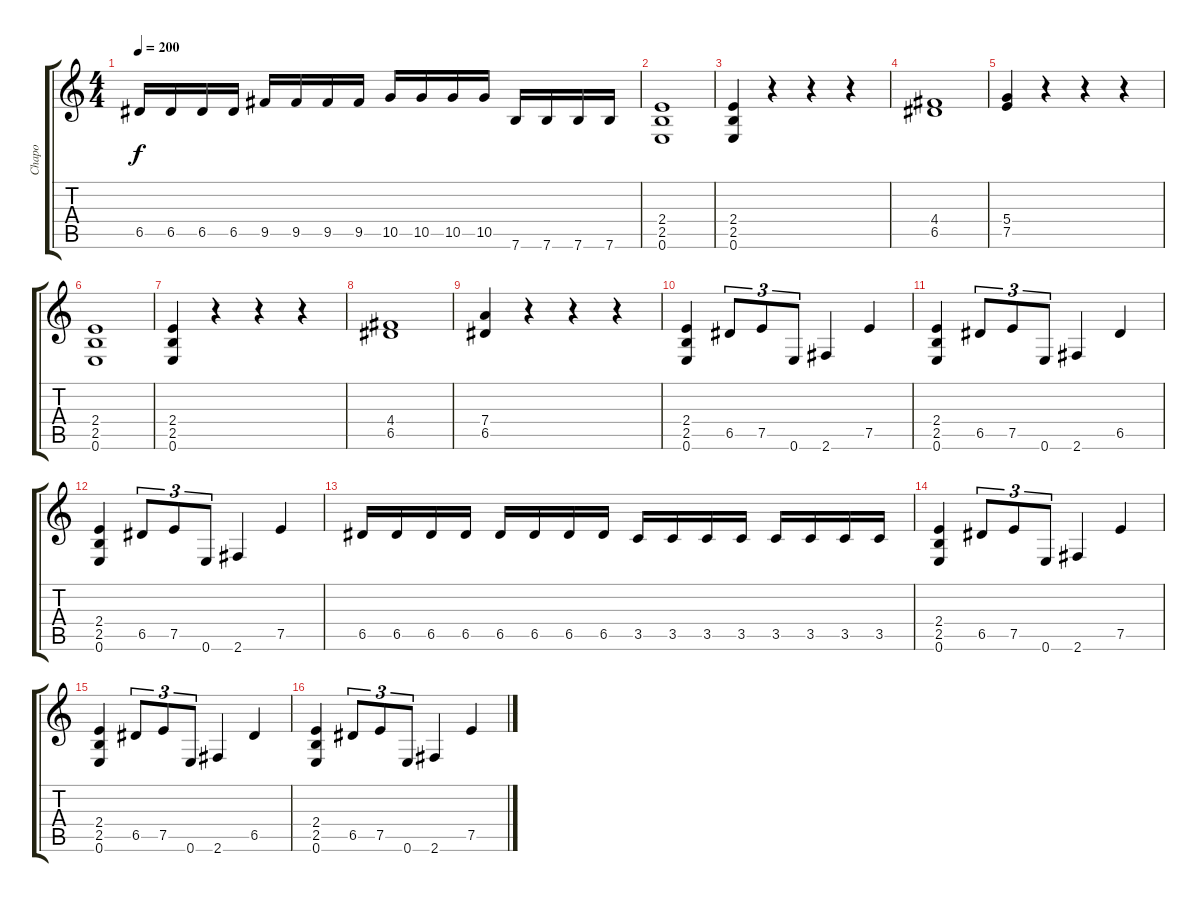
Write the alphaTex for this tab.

\track ("Chapo" "Chapo") {instrument distortionguitar}
\staff {score tabs}
\tuning (E4 B3 G3 D3 A2 E2) {hide}
\ts (4 4)
\tempo 200
\clef g2
\ks c
6.5.16{dy f} 6.5.16 6.5.16 6.5.16 9.5.16 9.5.16 9.5.16 9.5.16 10.5.16 10.5.16 10.5.16 10.5.16 7.6.16 7.6.16 7.6.16 7.6.16 |
(2.4 2.5 0.6).1 |
(2.4 2.5 0.6).4 r.4 r.4 r.4 |
(4.4 6.5).1 |
(5.4 7.5).4 r.4 r.4 r.4 |
(2.4 2.5 0.6).1 |
(2.4 2.5 0.6).4 r.4 r.4 r.4 |
(4.4 6.5).1 |
(7.4 6.5).4 r.4 r.4 r.4 |
(2.4 2.5 0.6).4 6.5.8{tu (3 2)} 7.5.8{tu (3 2)} 0.6.8{tu (3 2)} 2.6.4 7.5.4 |
(2.4 2.5 0.6).4 6.5.8{tu (3 2)} 7.5.8{tu (3 2)} 0.6.8{tu (3 2)} 2.6.4 6.5.4 |
(2.4 2.5 0.6).4 6.5.8{tu (3 2)} 7.5.8{tu (3 2)} 0.6.8{tu (3 2)} 2.6.4 7.5.4 |
6.5.16 6.5.16 6.5.16 6.5.16 6.5.16 6.5.16 6.5.16 6.5.16 3.5.16 3.5.16 3.5.16 3.5.16 3.5.16 3.5.16 3.5.16 3.5.16 |
(2.4 2.5 0.6).4 6.5.8{tu (3 2)} 7.5.8{tu (3 2)} 0.6.8{tu (3 2)} 2.6.4 7.5.4 |
(2.4 2.5 0.6).4 6.5.8{tu (3 2)} 7.5.8{tu (3 2)} 0.6.8{tu (3 2)} 2.6.4 6.5.4 |
(2.4 2.5 0.6).4 6.5.8{tu (3 2)} 7.5.8{tu (3 2)} 0.6.8{tu (3 2)} 2.6.4 7.5.4
